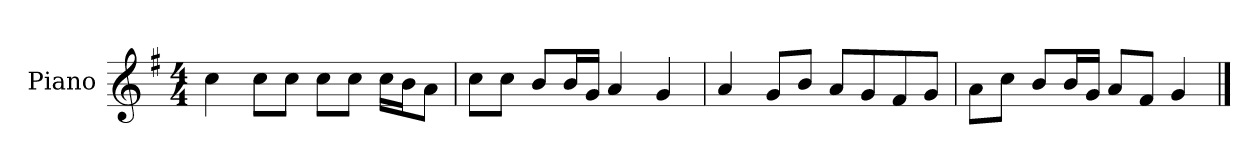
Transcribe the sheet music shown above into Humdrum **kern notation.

**kern
*part1
*staff1
*I"Piano
*I'P-no
*clefG2
*k[f#]
*M4/4
*MM90
=1
4cc\
8cc\L
8cc\J
8cc\L
8cc\J
16cc\LL
16b\J
8a\J
=2
8cc\L
8cc\J
8b/L
16b/L
16g/JJ
4a/
4g/
=3
4a/
8g/L
8b/J
8a/L
8g/
8f#/
8g/J
=4
8a\L
8cc\J
8b/L
16b/L
16g/JJ
8a/L
8f#/J
4g/
==
*-
